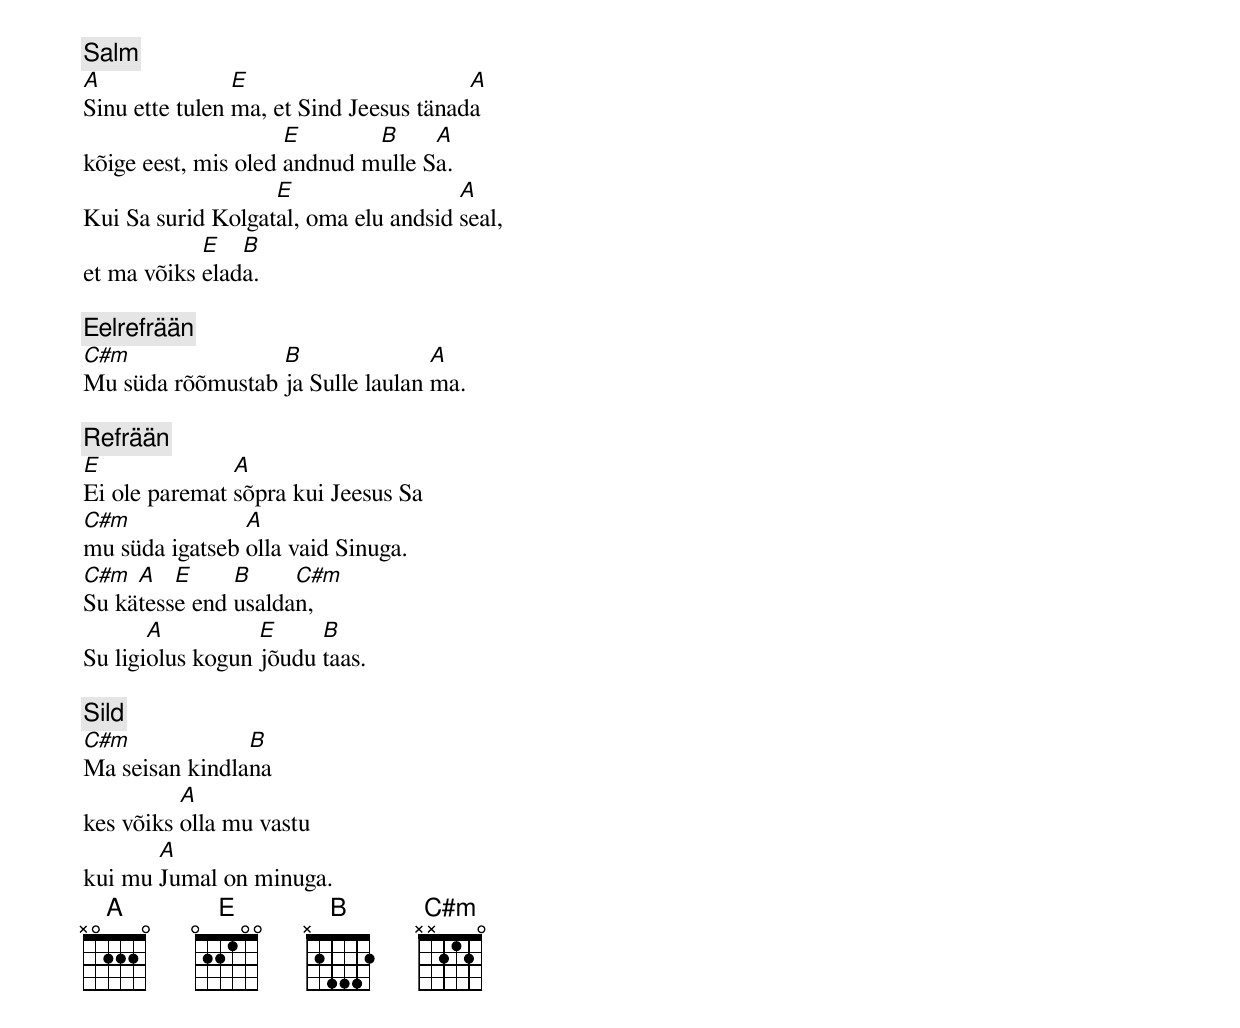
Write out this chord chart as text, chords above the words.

[Salm]
A               E                       A
Sinu ette tulen ma, et Sind Jeesus tänada
                     E       B     A
kõige eest, mis oled andnud mulle Sa.
                   E                  A
Kui Sa surid Kolgatal, oma elu andsid seal,
            E   B
et ma võiks elada.

[Eelrefrään]
C#m               B               A
Mu süda rõõmustab ja Sulle laulan ma.

[Refrään]
E              A
Ei ole paremat sõpra kui Jeesus Sa
C#m             A
mu süda igatseb olla vaid Sinuga.
C#m  A   E     B     C#m
Su kätesse end usaldan,
       A          E     B
Su ligiolus kogun jõudu taas.

[Sild]
C#m             B
Ma seisan kindlana
          A
kes võiks olla mu vastu
       A
kui mu Jumal on minuga.
